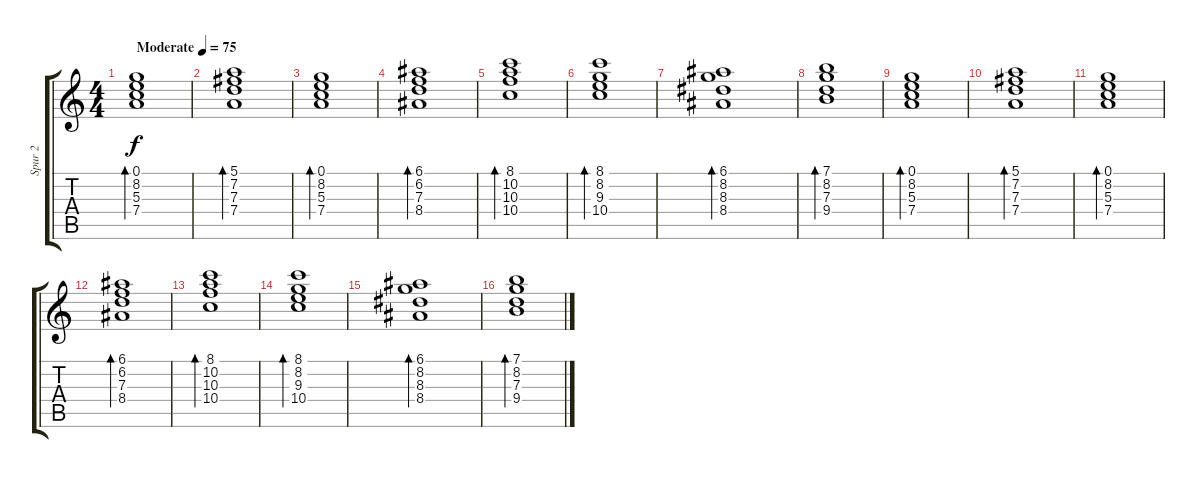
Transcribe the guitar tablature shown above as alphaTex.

\track ("Spur 2" "Spur 2") {instrument electricguitarjazz}
\staff {score tabs}
\tuning (E4 B3 G3 D3 A2 E2) {hide}
\ts (4 4)
\tempo (75 "Moderate")
\clef g2
\ks c
(0.1 8.2 5.3 7.4).1{bd 120 dy f instrument electricguitarjazz} |
(5.1 7.2 7.3 7.4).1{bd 120} |
(0.1 8.2 5.3 7.4).1{bd 120} |
(6.1 6.2 7.3 8.4).1{bd 120} |
(8.1 10.2 10.3 10.4).1{bd 120} |
(8.1 8.2 9.3 10.4).1{bd 120} |
(6.1 8.2 8.3 8.4).1{bd 120} |
(7.1 8.2 7.3 9.4).1{bd 120} |
(0.1 8.2 5.3 7.4).1{bd 120} |
(5.1 7.2 7.3 7.4).1{bd 120} |
(0.1 8.2 5.3 7.4).1{bd 120} |
(6.1 6.2 7.3 8.4).1{bd 120} |
(8.1 10.2 10.3 10.4).1{bd 120} |
(8.1 8.2 9.3 10.4).1{bd 120} |
(6.1 8.2 8.3 8.4).1{bd 120} |
(7.1 8.2 7.3 9.4).1{bd 120}
